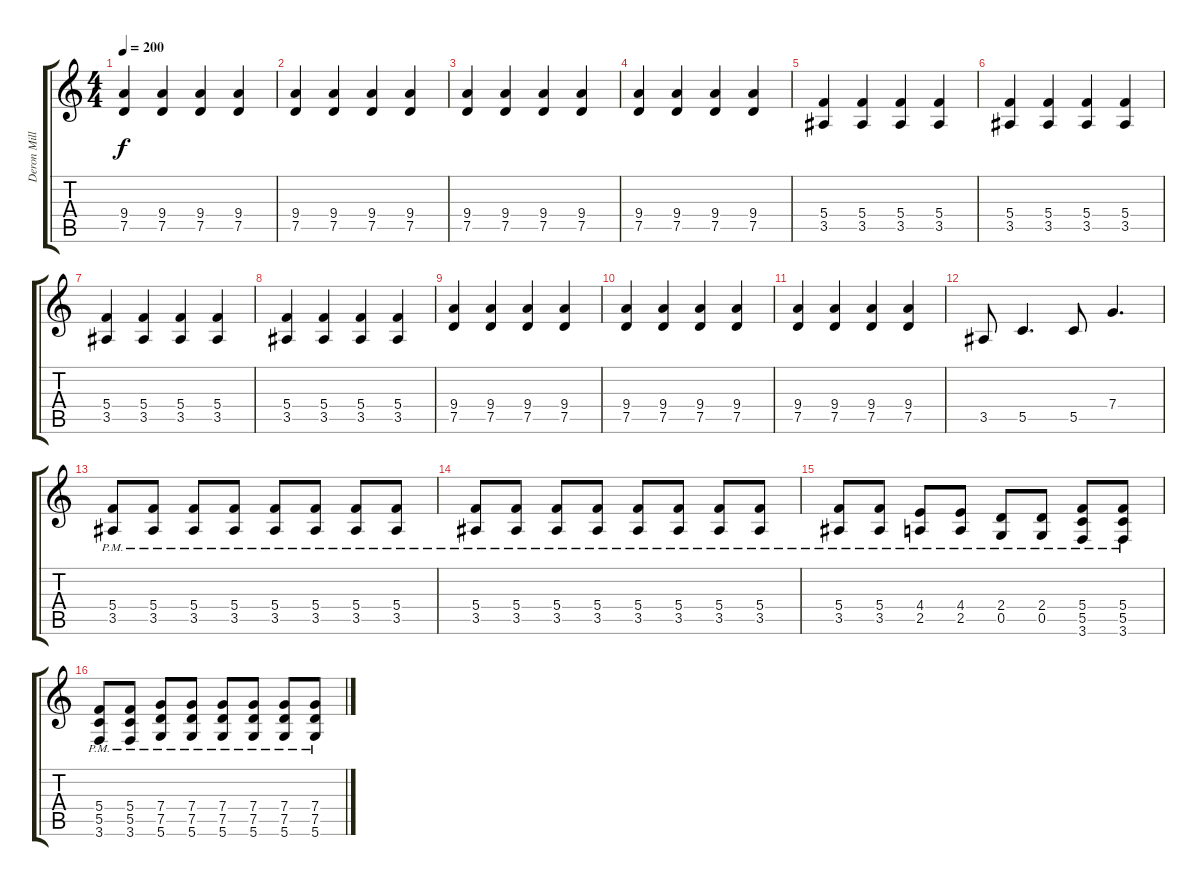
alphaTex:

\track ("Deron Miller" "Deron Mill") {instrument distortionguitar}
\staff {score tabs}
\tuning (D4 A3 F3 C3 G2 D2) {hide}
\ts (4 4)
\tempo 200
\clef g2
\ks c
(9.4 7.5).4{dy f} (9.4 7.5).4 (9.4 7.5).4 (9.4 7.5).4 |
(9.4 7.5).4 (9.4 7.5).4 (9.4 7.5).4 (9.4 7.5).4 |
(9.4 7.5).4 (9.4 7.5).4 (9.4 7.5).4 (9.4 7.5).4 |
(9.4 7.5).4 (9.4 7.5).4 (9.4 7.5).4 (9.4 7.5).4 |
(5.4 3.5).4 (5.4 3.5).4 (5.4 3.5).4 (5.4 3.5).4 |
(5.4 3.5).4 (5.4 3.5).4 (5.4 3.5).4 (5.4 3.5).4 |
(5.4 3.5).4 (5.4 3.5).4 (5.4 3.5).4 (5.4 3.5).4 |
(5.4 3.5).4 (5.4 3.5).4 (5.4 3.5).4 (5.4 3.5).4 |
(9.4 7.5).4 (9.4 7.5).4 (9.4 7.5).4 (9.4 7.5).4 |
(9.4 7.5).4 (9.4 7.5).4 (9.4 7.5).4 (9.4 7.5).4 |
(9.4 7.5).4 (9.4 7.5).4 (9.4 7.5).4 (9.4 7.5).4 |
3.5.8 5.5.4{d} 5.5.8 7.4.4{d} |
(5.4{pm} 3.5{pm}).8 (5.4{pm} 3.5{pm}).8 (5.4{pm} 3.5{pm}).8 (5.4{pm} 3.5{pm}).8 (5.4{pm} 3.5{pm}).8 (5.4{pm} 3.5{pm}).8 (5.4{pm} 3.5{pm}).8 (5.4{pm} 3.5{pm}).8 |
(5.4{pm} 3.5{pm}).8 (5.4{pm} 3.5{pm}).8 (5.4{pm} 3.5{pm}).8 (5.4{pm} 3.5{pm}).8 (5.4{pm} 3.5{pm}).8 (5.4{pm} 3.5{pm}).8 (5.4{pm} 3.5{pm}).8 (5.4{pm} 3.5{pm}).8 |
(5.4{pm} 3.5{pm}).8 (5.4{pm} 3.5{pm}).8 (4.4{pm} 2.5{pm}).8 (4.4{pm} 2.5{pm}).8 (2.4{pm} 0.5{pm}).8 (2.4{pm} 0.5{pm}).8 (5.4{pm} 5.5{pm} 3.6{pm}).8 (5.4{pm} 5.5{pm} 3.6{pm}).8 |
(5.4{pm} 5.5{pm} 3.6{pm}).8 (5.4{pm} 5.5{pm} 3.6{pm}).8 (7.4{pm} 7.5{pm} 5.6{pm}).8 (7.4{pm} 7.5{pm} 5.6{pm}).8 (7.4{pm} 7.5{pm} 5.6{pm}).8 (7.4{pm} 7.5{pm} 5.6{pm}).8 (7.4{pm} 7.5{pm} 5.6{pm}).8 (7.4{pm} 7.5{pm} 5.6{pm}).8
